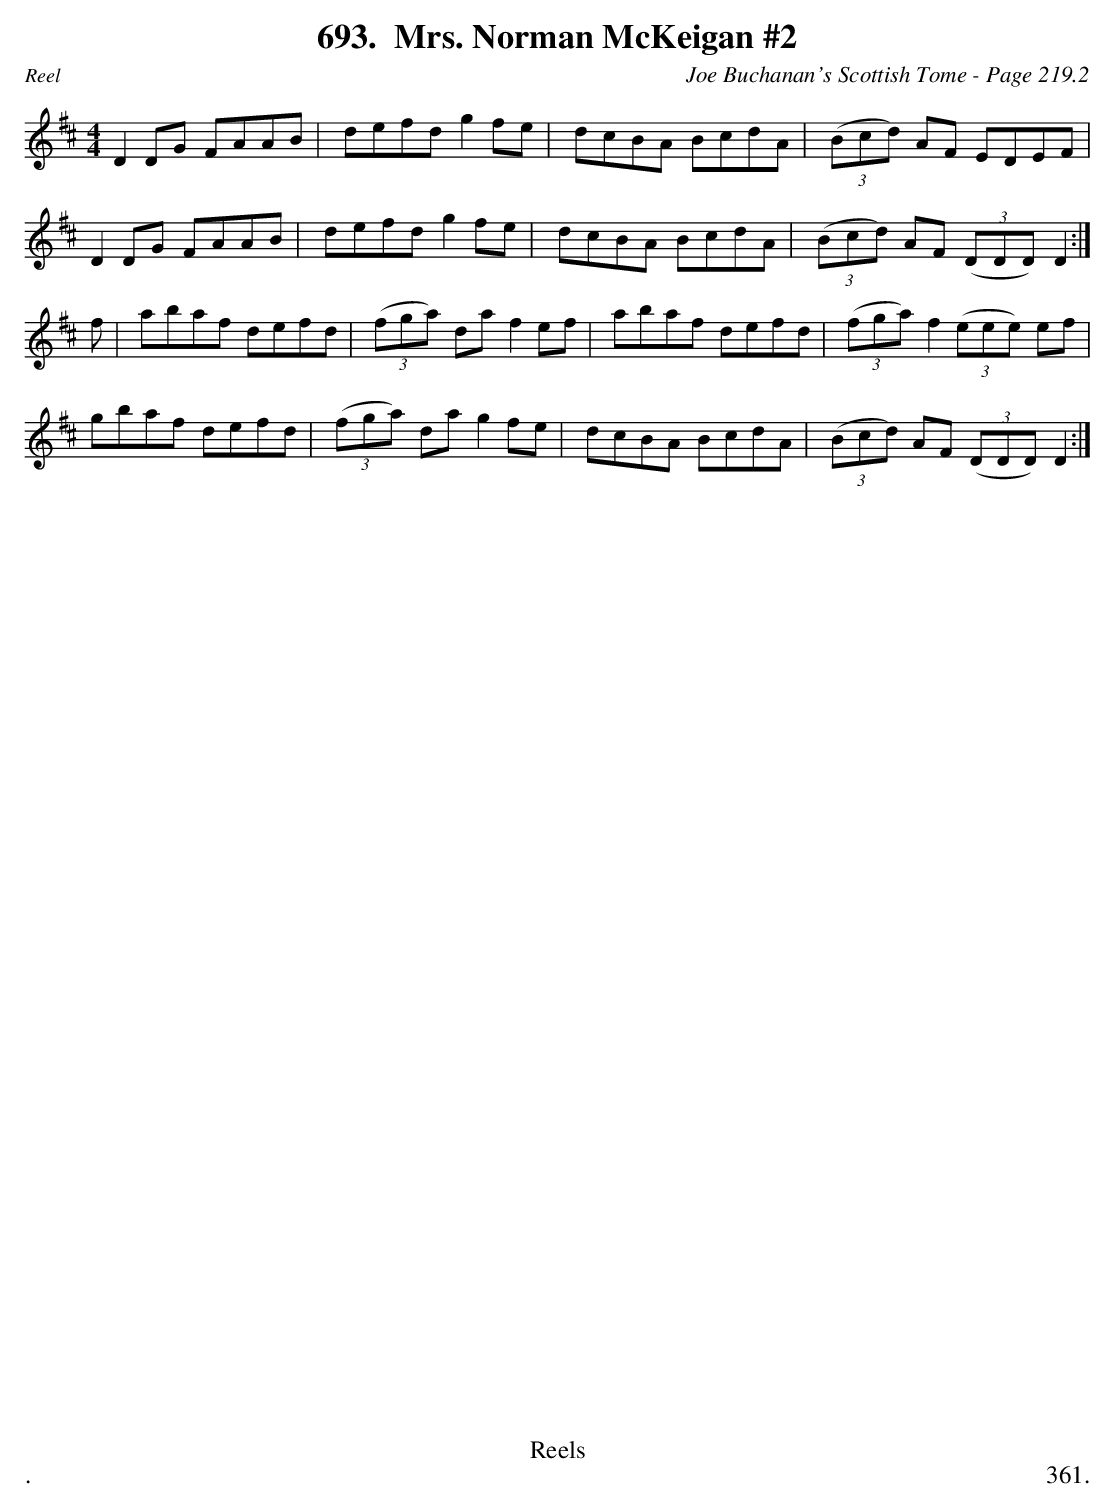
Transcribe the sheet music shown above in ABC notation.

X:1
T:Mrs. Norman McKeigan #2
C:Joe Buchanan's Scottish Tome - Page 219.2
L:1/8
M:4/4
K:D
D2 DG FAAB | defd g2 fe | dcBA BcdA | ((3Bcd) AF EDEF |
D2 DG FAAB | defd g2 fe | dcBA BcdA | ((3Bcd) AF ((3DDD) D2 :|
f | abaf defd | ((3fga) da f2 ef | abaf defd | ((3fga) f2 ((3eee) ef |
gbaf defd | ((3fga) da g2 fe | dcBA BcdA | ((3Bcd) AF ((3DDD) D2 :|
